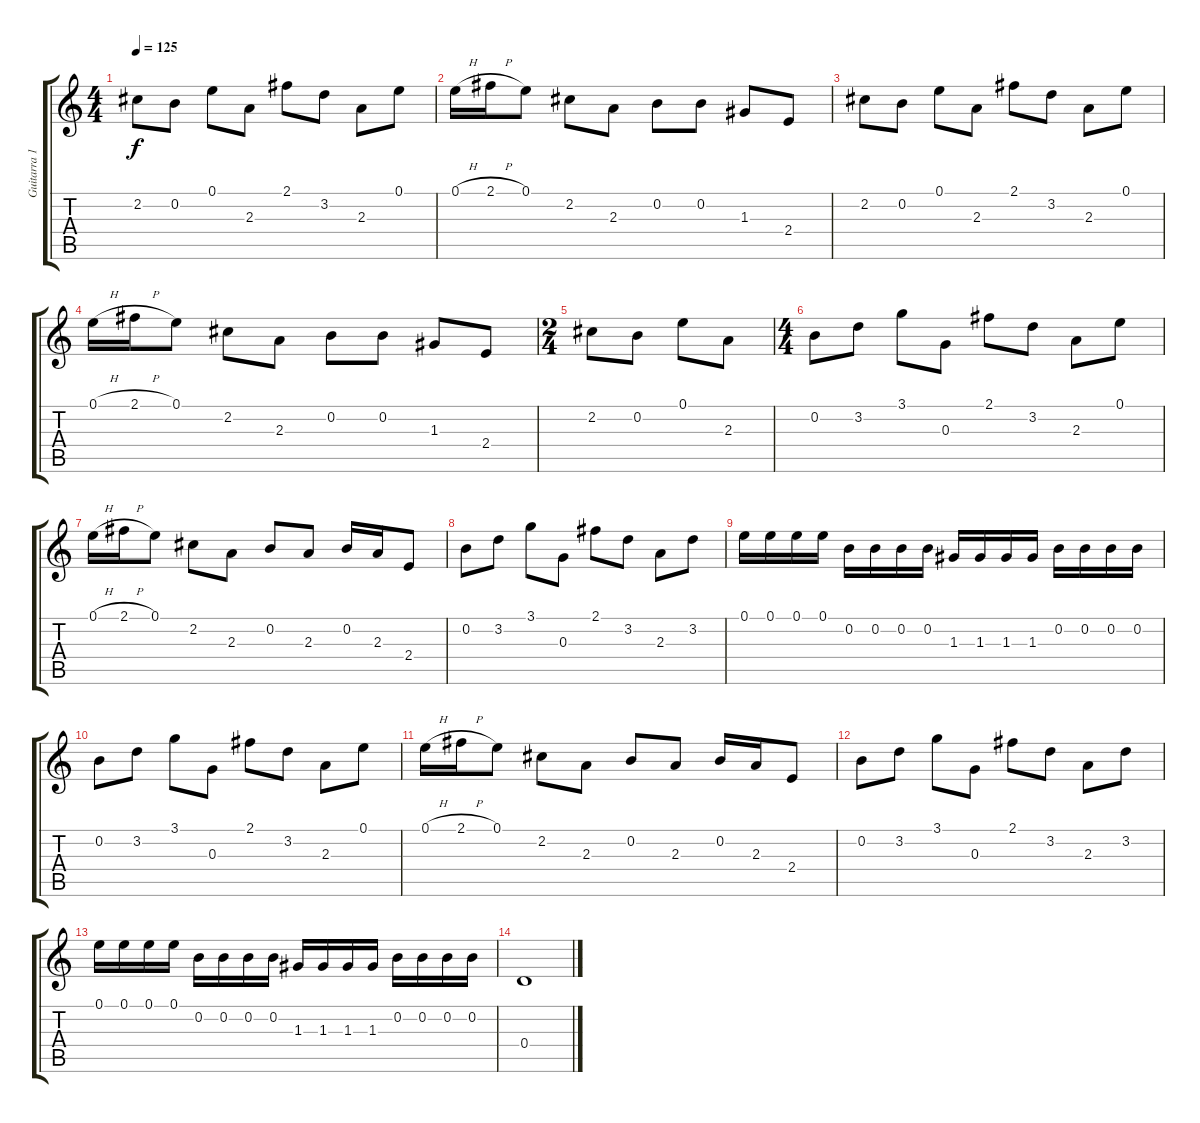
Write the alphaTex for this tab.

\track ("Guitarra 1" "Guitarra 1") {instrument acousticguitarsteel}
\staff {score tabs}
\tuning (E4 B3 G3 D3 A2 E2) {hide}
\ts (4 4)
\tempo 125
\clef g2
\ks c
2.2.8{dy f volume 10} 0.2.8 0.1.8 2.3.8 2.1.8 3.2.8 2.3.8 0.1.8 |
0.1{h}.16 2.1{h}.16 0.1.8 2.2.8 2.3.8 0.2.8 0.2.8 1.3.8 2.4.8 |
2.2.8{volume 10} 0.2.8 0.1.8 2.3.8 2.1.8 3.2.8 2.3.8 0.1.8 |
0.1{h}.16 2.1{h}.16 0.1.8 2.2.8 2.3.8 0.2.8 0.2.8 1.3.8 2.4.8 |
\ts (2 4)
2.2.8 0.2.8 0.1.8 2.3.8 |
\ts (4 4)
0.2.8{volume 10} 3.2.8 3.1.8 0.3.8 2.1.8 3.2.8 2.3.8 0.1.8 |
0.1{h}.16 2.1{h}.16 0.1.8 2.2.8 2.3.8 0.2.8 2.3.8 0.2.16 2.3.16 2.4.8 |
0.2.8 3.2.8 3.1.8 0.3.8 2.1.8 3.2.8 2.3.8 3.2.8 |
0.1.16 0.1.16 0.1.16 0.1.16 0.2.16 0.2.16 0.2.16 0.2.16 1.3.16 1.3.16 1.3.16 1.3.16 0.2.16 0.2.16 0.2.16 0.2.16 |
0.2.8{volume 10} 3.2.8 3.1.8 0.3.8 2.1.8 3.2.8 2.3.8 0.1.8 |
0.1{h}.16 2.1{h}.16 0.1.8 2.2.8 2.3.8 0.2.8 2.3.8 0.2.16 2.3.16 2.4.8 |
0.2.8 3.2.8 3.1.8 0.3.8 2.1.8 3.2.8 2.3.8 3.2.8 |
0.1.16 0.1.16 0.1.16 0.1.16 0.2.16 0.2.16 0.2.16 0.2.16 1.3.16 1.3.16 1.3.16 1.3.16 0.2.16 0.2.16 0.2.16 0.2.16 |
0.4.1
